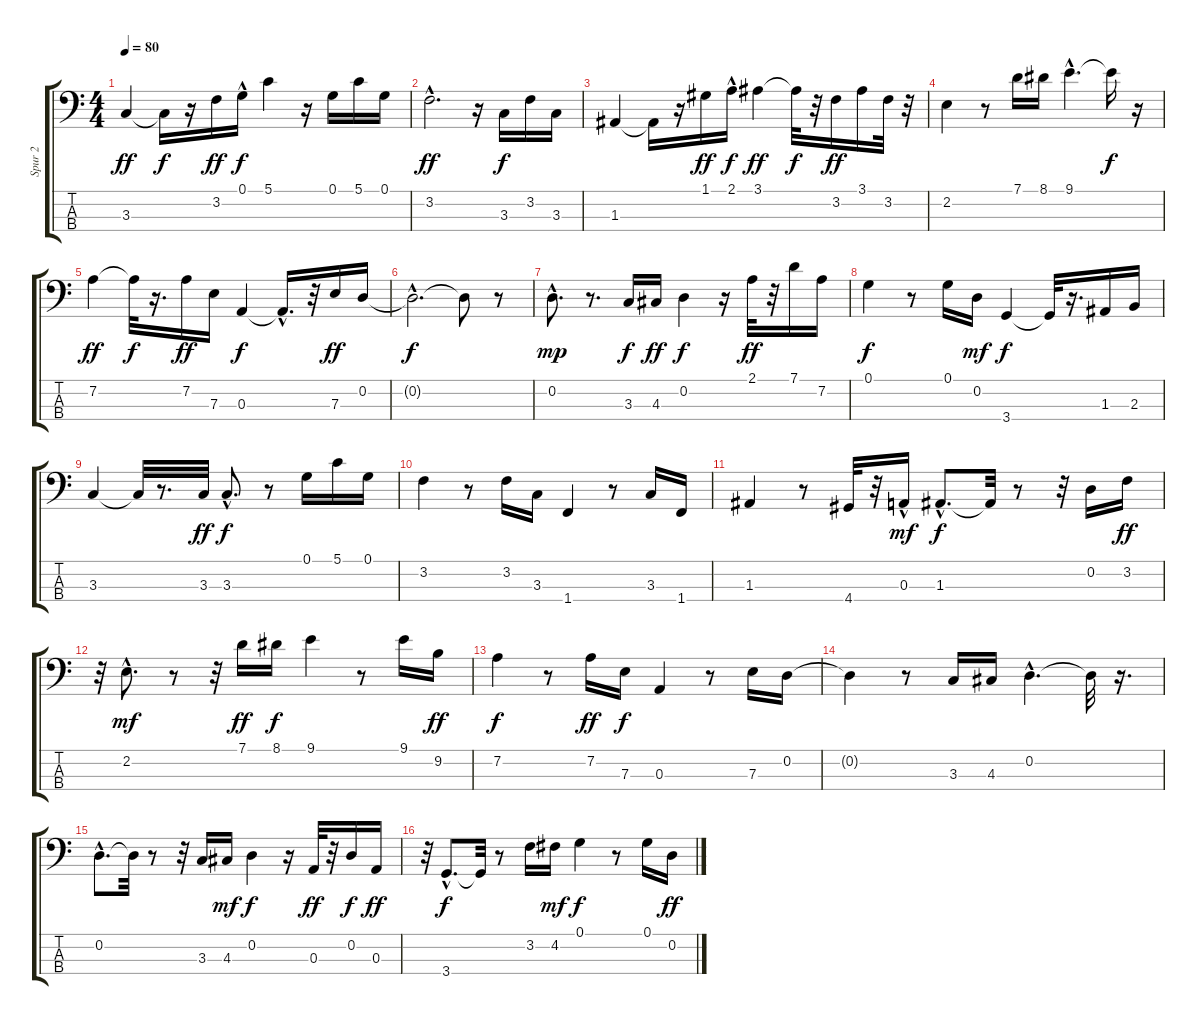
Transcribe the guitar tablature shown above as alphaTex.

\track ("Spur 2" "Spur 2") {instrument electricbassfinger}
\staff {score tabs}
\tuning (G2 D2 A1 E1) {hide}
\ts (4 4)
\tempo 80
\clef f4
\ks c
3.3.4{dy ff} 3.3{t}.16{dy f} r.16 3.2.16{dy ff} 0.1{hac}.16{dy f} 5.1.4 r.16 0.1.16 5.1.16 0.1.16 |
3.2{hac}.2{d dy ff} r.16 3.3.16{dy f} 3.2.16 3.3.16 |
1.3.4 1.3{t}.16 r.16 1.1.16{dy ff} 2.1{hac}.16{dy f} 3.1.4{dy ff} 3.1{t}.32{dy f} r.32 3.2.16{dy ff} 3.1.16 3.2.32 r.32 |
2.2.4 r.8 7.1.16 8.1.16 9.1{hac}.4{d} 9.1{t}.16{dy f} r.16 |
7.2.4{dy ff} 7.2{t}.32{dy f} r.16{d} 7.2.16{dy ff} 7.3.16 0.3.4{dy f} 0.3{hac t}.16{d} r.32 7.3.16{dy ff} 0.2.16 |
0.2{hac t}.2{d dy f} 0.2{t}.8 r.8 |
0.2{hac}.8{d dy mp} r.8{d} 3.3.16{dy f} 4.3.16{dy ff} 0.2.4{dy f} r.16 2.1.32{dy ff} r.32 7.1.16 7.2.16 |
0.1.4{dy f} r.8 0.1.16 0.2.16{dy mf} 3.4.4{dy f} 3.4{t}.32 r.16{d} 1.3.16 2.3.16 |
3.3.4 3.3{t}.32 r.8{d} 3.3.32{dy ff} 3.3{hac}.8{d dy f} r.8 0.1.16 5.1.16 0.1.16 |
3.2.4 r.8 3.2.16 3.3.16 1.4.4 r.8 3.3.16 1.4.16 |
1.3.4 r.8 4.4.32 r.32 0.3{hac}.16{dy mf} 1.3{hac}.8{d dy f} 1.3{t}.32 r.8 r.32 0.2.16 3.2.16{dy ff} |
r.32 2.2{hac}.8{d dy mf} r.8 r.32 7.1.16{dy ff} 8.1.16{dy f} 9.1.4 r.8 9.1.16 9.2.16{dy ff} |
7.2.4{dy f} r.8 7.2.16{dy ff} 7.3.16{dy f} 0.3.4 r.8 7.3.16 0.2.16 |
0.2{t}.4 r.8 3.3.16 4.3.16 0.2{hac}.4{d} 0.2{t}.32 r.16{d} |
0.2{hac}.8{d} 0.2{t}.32 r.8 r.32 3.3.16 4.3.16{dy mf} 0.2.4{dy f} r.16 0.3.32{dy ff} r.32 0.2.16{dy f} 0.3.16{dy ff} |
r.32 3.4{hac}.8{d dy f} 3.4{t}.32 r.8 3.2.16 4.2.16{dy mf} 0.1.4{dy f} r.8 0.1.16 0.2.16{dy ff}
